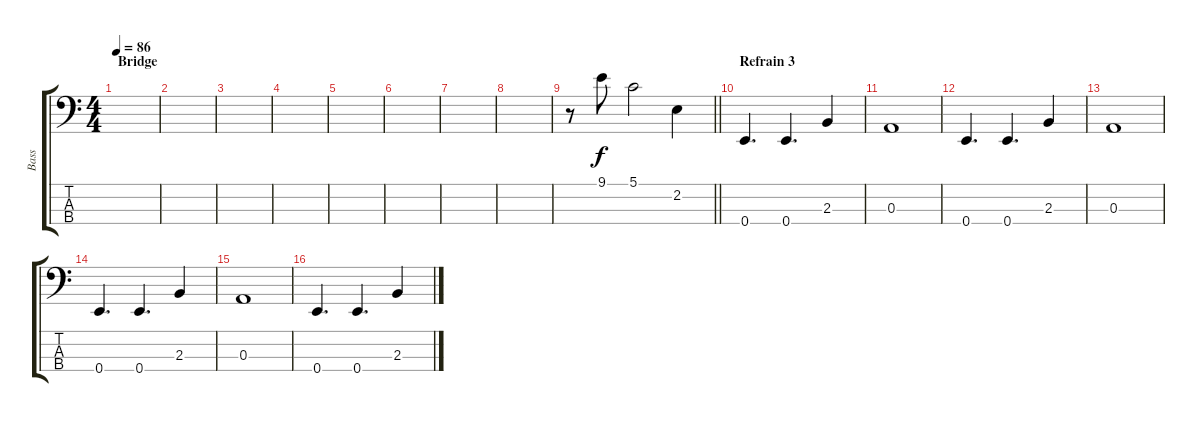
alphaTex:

\track ("Bass" "Bass") {instrument electricbassfinger}
\staff {score tabs}
\tuning (G2 D2 A1 E1) {hide}
\ts (4 4)
\section ("" "Bridge")
\tempo 86
\clef f4
\ks c
|
|
|
|
|
|
|
|
\barLineRight lightlight
r.8 9.1.8 5.1.2 2.2.4 |
\section ("" "Refrain 3")
0.4.4{d} 0.4.4{d} 2.3.4 |
0.3.1 |
0.4.4{d} 0.4.4{d} 2.3.4 |
0.3.1 |
0.4.4{d} 0.4.4{d} 2.3.4 |
0.3.1 |
0.4.4{d} 0.4.4{d} 2.3.4
